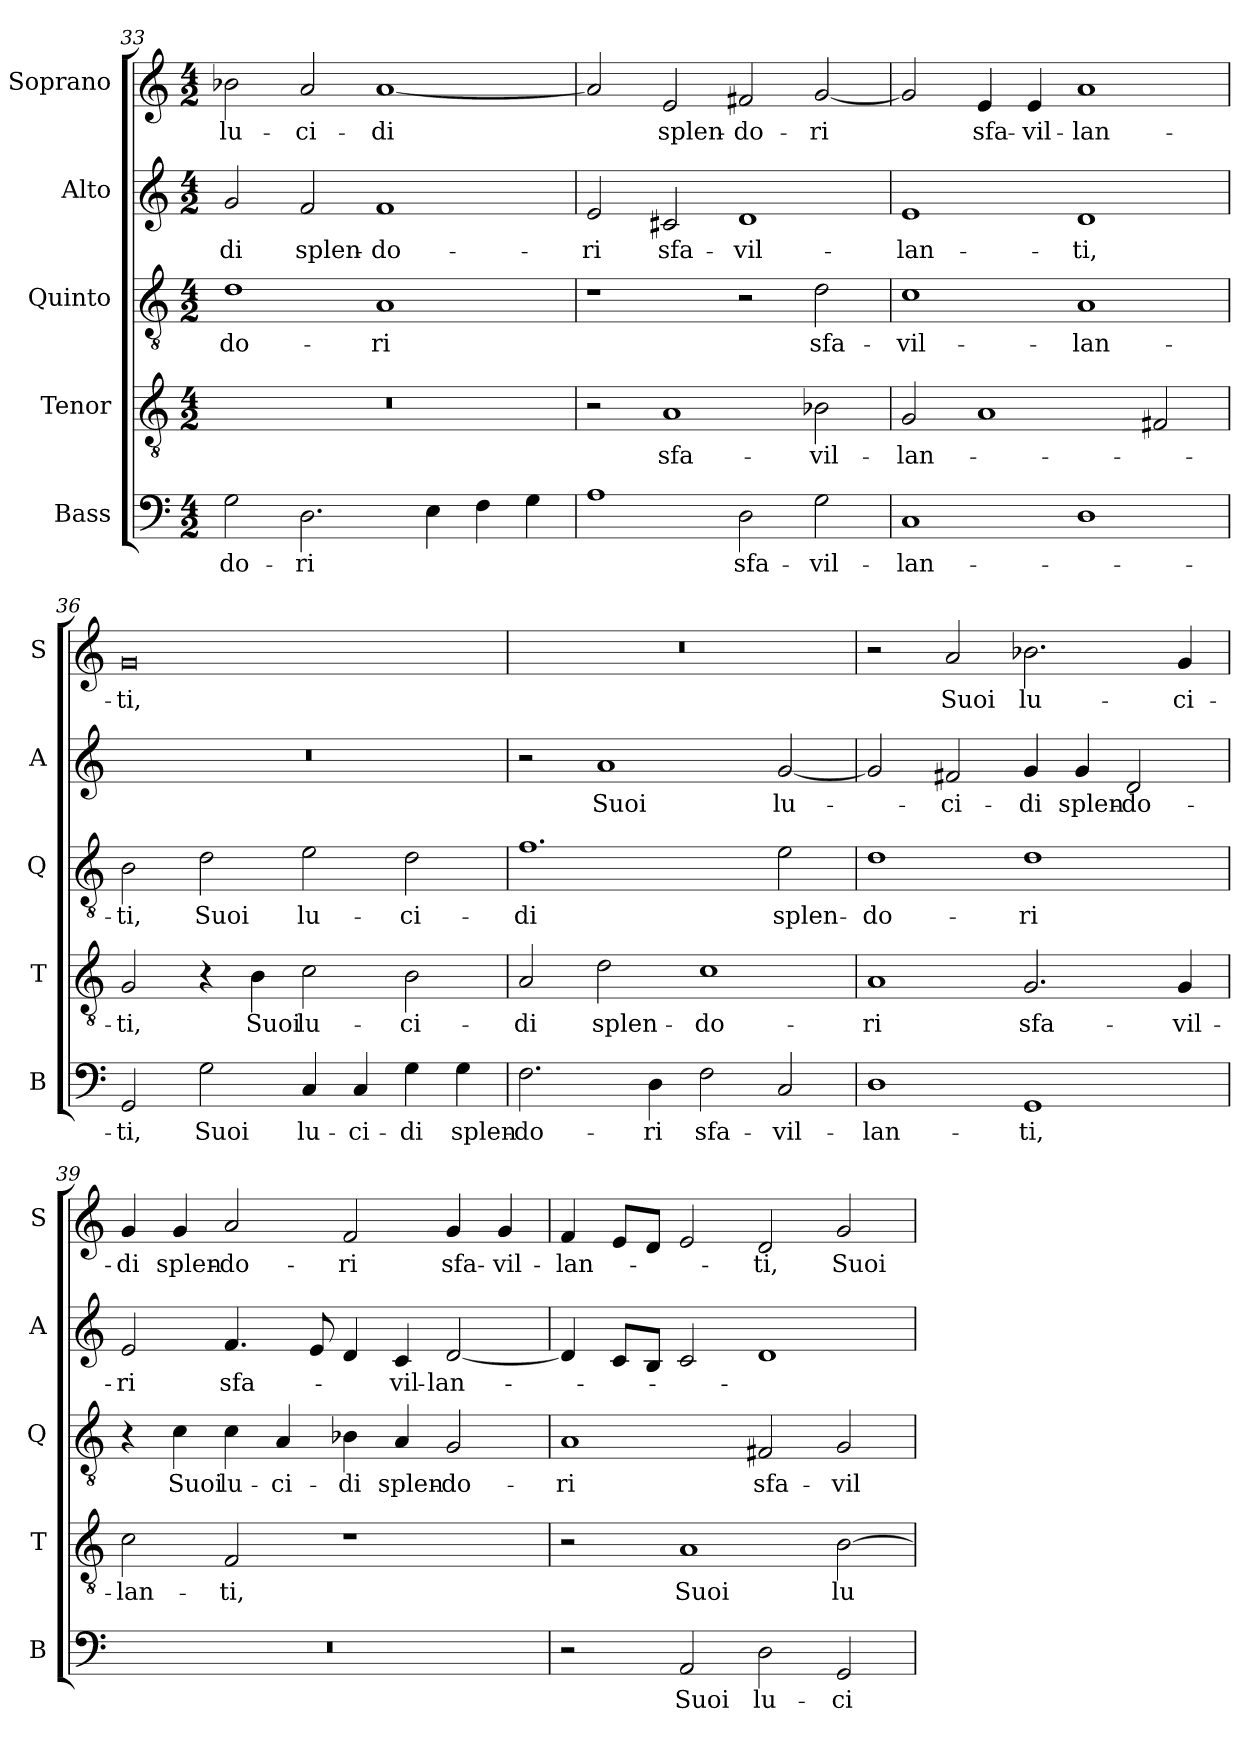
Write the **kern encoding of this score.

**kern	**text	**kern	**text	**kern	**text	**kern	**text	**kern	**text
*part5	*part5	*part4	*part4	*part3	*part3	*part2	*part2	*part1	*part1
*staff5	*staff5	*staff4	*staff4	*staff3	*staff3	*staff2	*staff2	*staff1	*staff1
*I"Bass	*	*I"Tenor	*	*I"Quinto	*	*I"Alto	*	*I"Soprano	*
*I'B	*	*I'T	*	*I'Q	*	*I'A	*	*I'S	*
!!LO:LB:g=z
*clefF4	*	*clefGv2	*	*clefGv2	*	*clefG2	*	*clefG2	*
*k[]	*	*k[]	*	*k[]	*	*k[]	*	*k[]	*
*C:	*	*C:	*	*C:	*	*C:	*	*C:	*
*M4/2	*	*M4/2	*	*M4/2	*	*M4/2	*	*M4/2	*
=33	=33	=33	=33	=33	=33	=33	=33	=33	=33
!	!LO:LY:b	!	!	!	!LO:LY:b	!	!LO:LY:b	!	!LO:LY:b
2G\	-do-	0r	.	1d	-do-	2g/	-di	2b-X\	lu-
!	!LO:LY:b	!	!	!	!	!	!LO:LY:b	!	!LO:LY:b
2.D\	-ri	.	.	.	.	2f/	splen-	2a/	-ci-
!	!	!	!	!	!LO:LY:b	!	!LO:LY:b	!	!LO:LY:b
.	.	.	.	1A	-ri	1f	-do-	[1a	-di
4E\	.	.	.	.	.	.	.	.	.
4F\	.	.	.	.	.	.	.	.	.
4G\	.	.	.	.	.	.	.	.	.
=34	=34	=34	=34	=34	=34	=34	=34	=34	=34
!	!	!	!	!	!	!	!LO:LY:b	!	!
1A	.	2r	.	1r	.	2e/	-ri	2a/]	.
!	!	!	!LO:LY:b	!	!	!	!LO:LY:b	!	!LO:LY:b
.	.	1A	sfa-	.	.	2c#X/	sfa-	2e/	splen-
!	!LO:LY:b	!	!	!	!	!	!LO:LY:b	!	!LO:LY:b
2D\	sfa-	.	.	2r	.	1d	-vil-	2f#X/	-do-
!	!LO:LY:b	!	!LO:LY:b	!	!LO:LY:b	!	!	!	!LO:LY:b
2G\	-vil-	2B-X\	-vil-	2d\	sfa-	.	.	[2g/	-ri
=35	=35	=35	=35	=35	=35	=35	=35	=35	=35
!	!LO:LY:b	!	!LO:LY:b	!	!LO:LY:b	!	!LO:LY:b	!	!
1C	-lan-	2G/	-lan-	1c	-vil-	1e	-lan-	2g/]	.
!	!	!	!	!	!	!	!	!	!LO:LY:b
.	.	1A	.	.	.	.	.	4e/	sfa-
!	!	!	!	!	!	!	!	!	!LO:LY:b
.	.	.	.	.	.	.	.	4e/	-vil-
!	!	!	!	!	!LO:LY:b	!	!LO:LY:b	!	!LO:LY:b
1D	.	.	.	1A	-lan-	1d	-ti,	1a	-lan-
.	.	2F#X/	.	.	.	.	.	.	.
=36	=36	=36	=36	=36	=36	=36	=36	=36	=36
!	!LO:LY:b	!	!LO:LY:b	!	!LO:LY:b	!	!	!	!LO:LY:b
2GG/	-ti,	2G/	-ti,	2B\	-ti,	0r	.	0g	-ti,
!	!LO:LY:b	!	!	!	!LO:LY:b	!	!	!	!
2G\	Suoi	4r	.	2d\	Suoi	.	.	.	.
!	!	!	!LO:LY:b	!	!	!	!	!	!
.	.	4B\	Suoi	.	.	.	.	.	.
!	!LO:LY:b	!	!LO:LY:b	!	!LO:LY:b	!	!	!	!
4C/	lu-	2c\	lu-	2e\	lu-	.	.	.	.
!	!LO:LY:b	!	!	!	!	!	!	!	!
4C/	-ci-	.	.	.	.	.	.	.	.
!	!LO:LY:b	!	!LO:LY:b	!	!LO:LY:b	!	!	!	!
4G\	-di	2B\	-ci-	2d\	-ci-	.	.	.	.
!	!LO:LY:b	!	!	!	!	!	!	!	!
4G\	splen-	.	.	.	.	.	.	.	.
!!LO:PB:g=z
=37	=37	=37	=37	=37	=37	=37	=37	=37	=37
!	!LO:LY:b	!	!LO:LY:b	!	!LO:LY:b	!	!	!	!
2.F\	-do-	2A/	-di	1.f	-di	2r	.	0r	.
!	!	!	!LO:LY:b	!	!	!	!LO:LY:b	!	!
.	.	2d\	splen-	.	.	1a	Suoi	.	.
!	!LO:LY:b	!	!	!	!	!	!	!	!
4D\	-ri	.	.	.	.	.	.	.	.
!	!LO:LY:b	!	!LO:LY:b	!	!	!	!	!	!
2F\	sfa-	1c	-do-	.	.	.	.	.	.
!	!LO:LY:b	!	!	!	!LO:LY:b	!	!LO:LY:b	!	!
2C/	-vil-	.	.	2e\	splen-	[2g/	lu-	.	.
=38	=38	=38	=38	=38	=38	=38	=38	=38	=38
!	!LO:LY:b	!	!LO:LY:b	!	!LO:LY:b	!	!	!	!
1D	-lan-	1A	-ri	1d	-do-	2g/]	.	2r	.
!	!	!	!	!	!	!	!LO:LY:b	!	!LO:LY:b
.	.	.	.	.	.	2f#X/	-ci-	2a/	Suoi
!	!LO:LY:b	!	!LO:LY:b	!	!LO:LY:b	!	!LO:LY:b	!	!LO:LY:b
1GG	-ti,	2.G/	sfa-	1d	-ri	4g/	-di	2.b-X\	lu-
!	!	!	!	!	!	!	!LO:LY:b	!	!
.	.	.	.	.	.	4g/	splen-	.	.
!	!	!	!	!	!	!	!LO:LY:b	!	!
.	.	.	.	.	.	2d/	-do-	.	.
!	!	!	!LO:LY:b	!	!	!	!	!	!LO:LY:b
.	.	4G/	-vil-	.	.	.	.	4g/	-ci-
=39	=39	=39	=39	=39	=39	=39	=39	=39	=39
!	!	!	!LO:LY:b	!	!	!	!LO:LY:b	!	!LO:LY:b
0r	.	2c\	-lan-	4r	.	2e/	-ri	4g/	-di
!	!	!	!	!	!LO:LY:b	!	!	!	!LO:LY:b
.	.	.	.	4c\	Suoi	.	.	4g/	splen-
!	!	!	!LO:LY:b	!	!LO:LY:b	!	!LO:LY:b	!	!LO:LY:b
.	.	2F/	-ti,	4c\	lu-	4.f/	sfa-	2a/	-do-
!	!	!	!	!	!LO:LY:b	!	!	!	!
.	.	.	.	4A/	-ci-	.	.	.	.
.	.	.	.	.	.	8e/	.	.	.
!	!	!	!	!	!LO:LY:b	!	!	!	!LO:LY:b
.	.	1r	.	4B-X\	-di	4d/	.	2f/	-ri
!	!	!	!	!	!LO:LY:b	!	!LO:LY:b	!	!
.	.	.	.	4A/	splen-	4c/	-vil-	.	.
!	!	!	!	!	!LO:LY:b	!	!LO:LY:b	!	!LO:LY:b
.	.	.	.	2G/	-do-	[2d/	-lan-	4g/	sfa-
!	!	!	!	!	!	!	!	!	!LO:LY:b
.	.	.	.	.	.	.	.	4g/	-vil-
=40	=40	=40	=40	=40	=40	=40	=40	=40	=40
!	!	!	!	!	!LO:LY:b	!	!	!	!LO:LY:b
2r	.	2r	.	1A	-ri	4d/]	.	4f/	-lan-
.	.	.	.	.	.	8c/L	.	8e/L	.
.	.	.	.	.	.	8B/J	.	8d/J	.
!	!LO:LY:b	!	!LO:LY:b	!	!	!	!	!	!
2AA/	Suoi	1A	Suoi	.	.	2c/	.	2e/	.
!	!LO:LY:b	!	!	!	!LO:LY:b	!	!	!	!LO:LY:b
2D\	lu-	.	.	2F#X/	sfa-	1d	.	2d/	-ti,
!	!LO:LY:b	!	!LO:LY:b	!	!LO:LY:b	!	!	!	!LO:LY:b
2GG/	-ci-	[2B\	lu-	2G/	-vil-	.	.	2g/	Suoi
=	=	=	=	=	=	=	=	=	=
*-	*-	*-	*-	*-	*-	*-	*-	*-	*-
